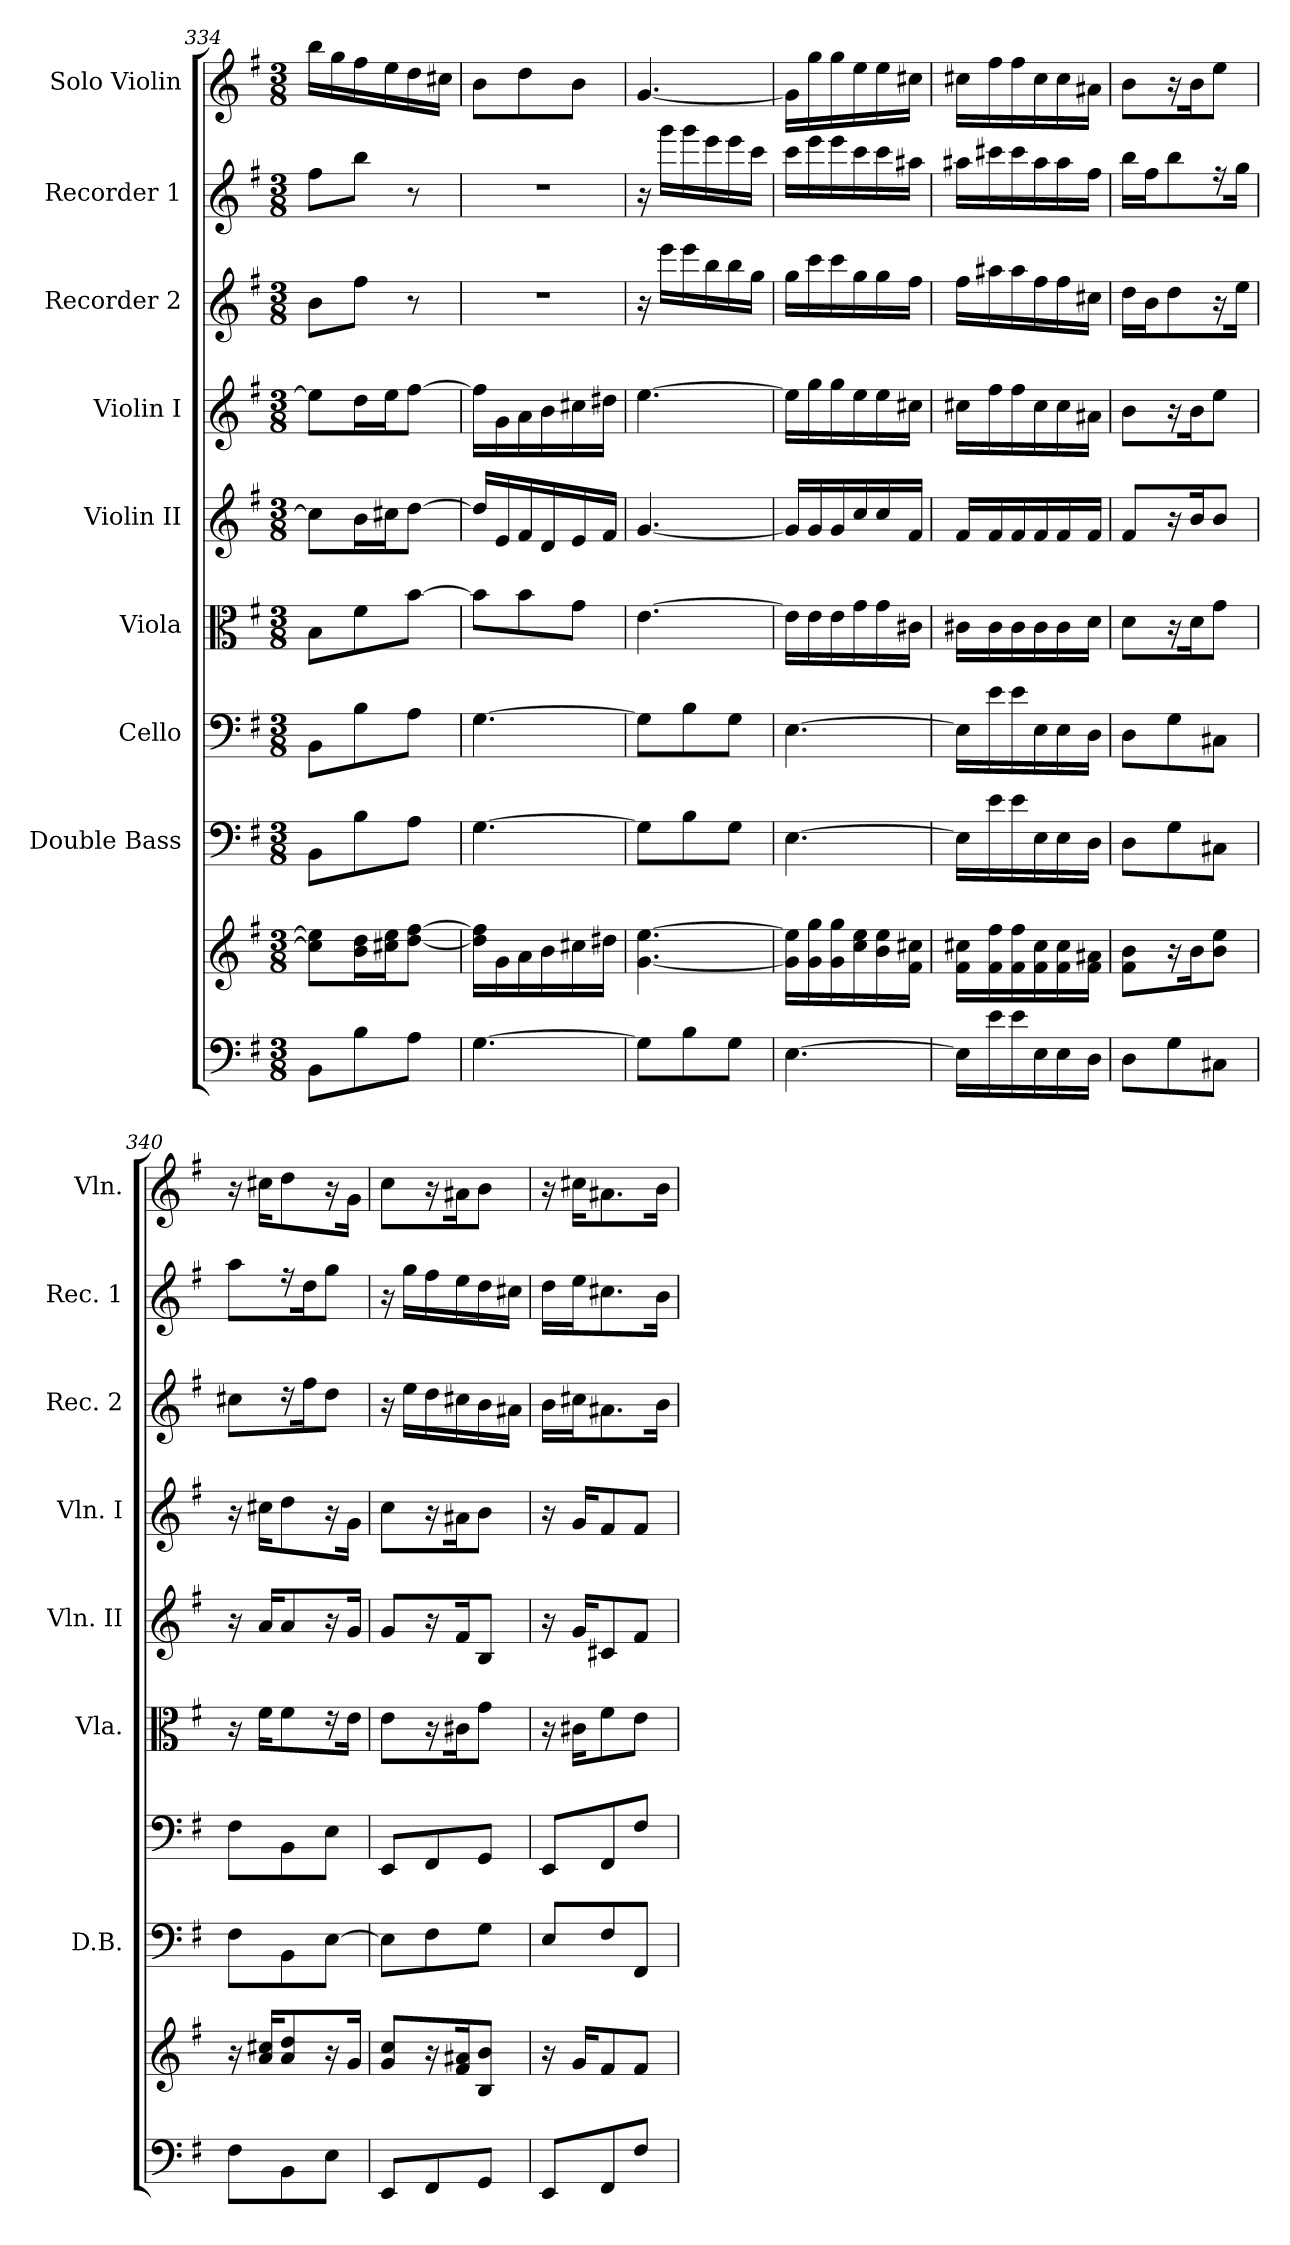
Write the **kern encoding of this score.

**kern	**kern	**kern	**kern	**kern	**kern	**kern	**kern	**kern	**kern
*part9	*part9	*part8	*part7	*part6	*part5	*part4	*part3	*part2	*part1
*staff10	*staff9	*staff8	*staff7	*staff6	*staff5	*staff4	*staff3	*staff2	*staff1
*	*	*I"Double Bass	*I"Cello	*I"Viola	*I"Violin II	*I"Violin I	*I"Recorder 2	*I"Recorder 1	*I"Solo Violin
*	*	*I'D.B.	*	*I'Vla.	*I'Vln. II	*I'Vln. I	*I'Rec. 2	*I'Rec. 1	*I'Vln.
*clefF4	*clefG2	*clefF4	*clefF4	*clefC3	*clefG2	*clefG2	*clefG2	*clefG2	*clefG2
*	*	*ITrd7c12	*	*	*	*	*	*	*
*k[f#]	*k[f#]	*k[f#]	*k[f#]	*k[f#]	*k[f#]	*k[f#]	*k[f#]	*k[f#]	*k[f#]
*G:	*G:	*G:	*G:	*G:	*G:	*G:	*G:	*G:	*G:
*M3/8	*M3/8	*M3/8	*M3/8	*M3/8	*M3/8	*M3/8	*M3/8	*M3/8	*M3/8
=334	=334	=334	=334	=334	=334	=334	=334	=334	=334
8BB\L	8cc#]\ 8ee]\L	8BBB\L	8BB\L	8B\L	8cc#\L]	8ee\L]	8b\L	8ff#\L	16bb\LL
.	.	.	.	.	.	.	.	.	16gg\
8B\	16b\ 16dd\L	8BB\	8B\	8f#\	16b\L	16dd\L	8ff#\J	8bb\J	16ff#\
.	16cc#X\ 16ee\J	.	.	.	16cc#X\J	16ee\J	.	.	16ee\
8A\J	[8dd\ [8ff#\J	8AA\J	8A\J	[8b\J	[8dd\J	[8ff#\J	8r	8r	16dd\
.	.	.	.	.	.	.	.	.	16cc#X\JJ
=335	=335	=335	=335	=335	=335	=335	=335	=335	=335
[4.G\	16dd]\ 16ff#]\LL	[4.GG\	[4.G\	8b\L]	16dd/LL]	16ff#\LL]	4.r	4.r	8b\L
.	16g\	.	.	.	16e/	16g\	.	.	.
.	16a\	.	.	8b\	16f#/	16a\	.	.	8dd\
.	16b\	.	.	.	16d/	16b\	.	.	.
.	16cc#X\	.	.	8g\J	16e/	16cc#X\	.	.	8b\J
.	16dd#X\JJ	.	.	.	16f#/JJ	16dd#X\JJ	.	.	.
=336	=336	=336	=336	=336	=336	=336	=336	=336	=336
8G\L]	[4.g\ [4.ee\	8GG\L]	8G\L]	[4.e\	[4.g/	[4.ee\	16r	16r	[4.g/
.	.	.	.	.	.	.	16eee\LL	16ggg\LL	.
8B\	.	8BB\	8B\	.	.	.	16eee\	16ggg\	.
.	.	.	.	.	.	.	16bb\	16eee\	.
8G\J	.	8GG\J	8G\J	.	.	.	16bb\	16eee\	.
.	.	.	.	.	.	.	16gg\JJ	16ccc\JJ	.
=337	=337	=337	=337	=337	=337	=337	=337	=337	=337
[4.E\	16g]\ 16ee]\LL	[4.EE\	[4.E\	16e\LL]	16g/LL]	16ee\LL]	16gg\LL	16ccc\LL	16g\LL]
.	16g\ 16gg\	.	.	16e\	16g/	16gg\	16ccc\	16eee\	16gg\
.	16g\ 16gg\	.	.	16e\	16g/	16gg\	16ccc\	16eee\	16gg\
.	16cc\ 16ee\	.	.	16g\	16cc/	16ee\	16gg\	16ccc\	16ee\
.	16b\ 16ee\	.	.	16g\	16cc/	16ee\	16gg\	16ccc\	16ee\
.	16f#\ 16cc#X\JJ	.	.	16c#X\JJ	16f#/JJ	16cc#X\JJ	16ff#\JJ	16aa#X\JJ	16cc#X\JJ
=338	=338	=338	=338	=338	=338	=338	=338	=338	=338
16E\LL]	16f#\ 16cc#X\LL	16EE\LL]	16E\LL]	16c#X\LL	16f#/LL	16cc#X\LL	16ff#\LL	16aa#X\LL	16cc#X\LL
16e\	16f#\ 16ff#\	16E\	16e\	16c#\	16f#/	16ff#\	16aa#X\	16ccc#X\	16ff#\
16e\	16f#\ 16ff#\	16E\	16e\	16c#\	16f#/	16ff#\	16aa#\	16ccc#\	16ff#\
16E\	16f#\ 16cc#\	16EE\	16E\	16c#\	16f#/	16cc#\	16ff#\	16aa#\	16cc#\
16E\	16f#\ 16cc#\	16EE\	16E\	16c#\	16f#/	16cc#\	16ff#\	16aa#\	16cc#\
16D\JJ	16f#\ 16a#X\JJ	16DD\JJ	16D\JJ	16d\JJ	16f#/JJ	16a#X\JJ	16cc#X\JJ	16ff#\JJ	16a#X\JJ
=339	=339	=339	=339	=339	=339	=339	=339	=339	=339
8D\L	8f#\ 8b\L	8DD\L	8D\L	8d\L	8f#/L	8b\L	16dd\LL	16bb\LL	8b\L
.	.	.	.	.	.	.	16b\J	16ff#\J	.
8G\	16r	8GG\	8G\	16r	16r	16r	8dd\	8bb\	16r
.	16b\k	.	.	16d\k	16b/k	16b\k	.	.	16b\k
8C#X\J	8b\ 8ee\J	8CC#X\J	8C#X\J	8g\J	8b/J	8ee\J	16r	16r	8ee\J
.	.	.	.	.	.	.	16ee\Jk	16gg\Jk	.
=340	=340	=340	=340	=340	=340	=340	=340	=340	=340
8F#\L	16r	8FF#\L	8F#\L	16r	16r	16r	8cc#X\L	8aa\L	16r
.	16a/ 16cc#X/KL	.	.	16f#\KL	16a/KL	16cc#X\KL	.	.	16cc#X\KL
8BB\	8a/ 8dd/	8BBB\	8BB\	8f#\	8a/	8dd\	16r	16r	8dd\
.	.	.	.	.	.	.	16ff#\k	16dd\k	.
8E\J	16r	[8EE\J	8E\J	16r	16r	16r	8dd\J	8gg\J	16r
.	16g/Jk	.	.	16e\Jk	16g/Jk	16g\Jk	.	.	16g\Jk
=341	=341	=341	=341	=341	=341	=341	=341	=341	=341
8EE/L	8g/ 8cc/L	8EE\L]	8EE/L	8e\L	8g/L	8cc\L	16r	16r	8cc\L
.	.	.	.	.	.	.	16ee\LL	16gg\LL	.
8FF#/	16r	8FF#\	8FF#/	16r	16r	16r	16dd\	16ff#\	16r
.	16f#/ 16a#X/k	.	.	16c#X\k	16f#/k	16a#X\k	16cc#X\	16ee\	16a#X\k
8GG/J	8B/ 8b/J	8GG\J	8GG/J	8g\J	8B/J	8b\J	16b\	16dd\	8b\J
.	.	.	.	.	.	.	16a#X\JJ	16cc#X\JJ	.
=342	=342	=342	=342	=342	=342	=342	=342	=342	=342
8EE/L	16r	8EE/L	8EE/L	16r	16r	16r	16b\LL	16dd\LL	16r
.	16g/KL	.	.	16c#X\KL	16g/KL	16g/KL	16cc#X\J	16ee\J	16cc#X\KL
8FF#/	8f#/	8FF#/	8FF#/	8f#\	8c#X/	8f#/	8.a#X\	8.cc#X\	8.a#X\
8F#/J	8f#/J	8FFF#/J	8F#/J	8e\J	8f#/J	8f#/J	.	.	.
.	.	.	.	.	.	.	16b\Jk	16b\Jk	16b\Jk
=	=	=	=	=	=	=	=	=	=
*-	*-	*-	*-	*-	*-	*-	*-	*-	*-
